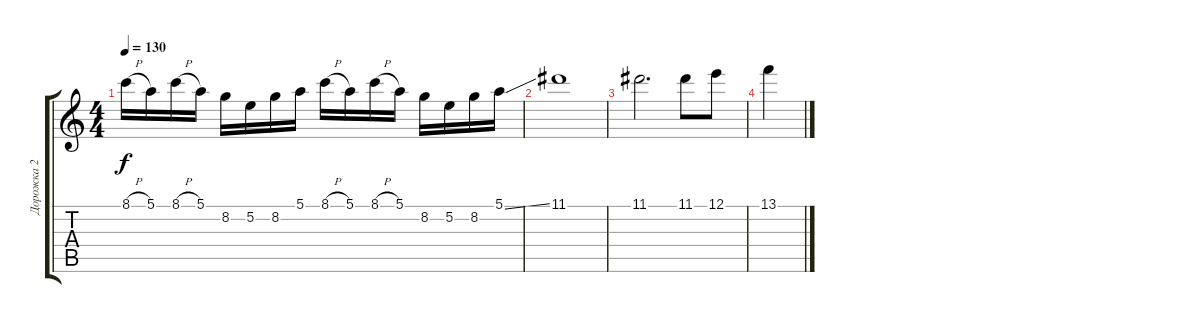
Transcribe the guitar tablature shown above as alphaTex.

\track ("Дорожка 2" "Дорожка 2") {instrument overdrivenguitar}
\staff {score tabs}
\tuning (E4 B3 G3 D3 A2 D2) {hide}
\ts (4 4)
\tempo 130
\clef g2
\ks c
8.1{h}.16{dy f} 5.1.16 8.1{h}.16 5.1.16 8.2.16 5.2.16 8.2.16 5.1.16 8.1{h}.16 5.1.16 8.1{h}.16 5.1.16 8.2.16 5.2.16 8.2.16 5.1{ss}.16 |
11.1.1 |
11.1.2{d} 11.1.8 12.1.8 |
13.1.4
